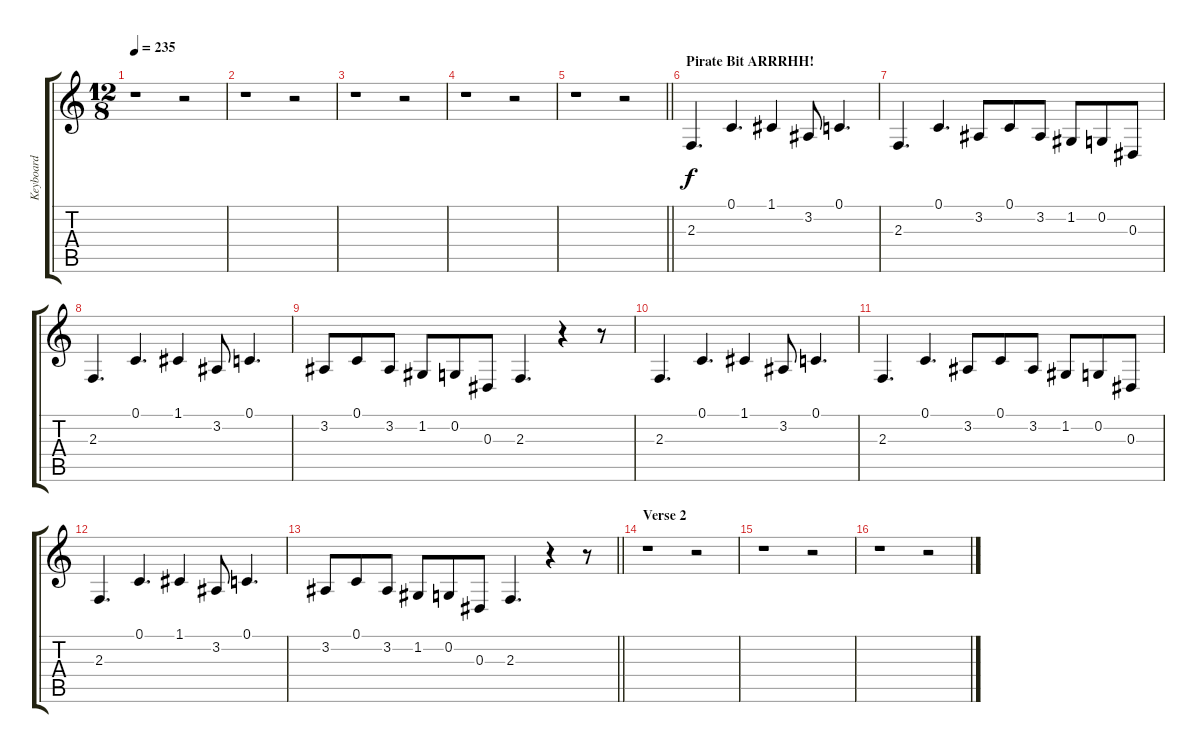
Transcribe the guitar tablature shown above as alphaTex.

\track ("Keyboard" "Keyboard") {instrument brasssection}
\staff {score tabs}
\tuning (C4 G3 Eb3 Bb2 F2 C2) {hide}
\ts (12 8)
\tempo 235
\clef g2
\ks c
r.1{dy f} r.2 |
r.1 r.2 |
r.1 r.2 |
r.1 r.2 |
\barLineRight lightlight
r.1 r.2 |
\section ("" "Pirate Bit ARRRHH!")
2.3.4{d} 0.1.4{d} 1.1.4 3.2.8 0.1.4{d} |
2.3.4{d} 0.1.4{d} 3.2.8 0.1.8 3.2.8 1.2.8 0.2.8 0.3.8 |
2.3.4{d} 0.1.4{d} 1.1.4 3.2.8 0.1.4{d} |
3.2.8 0.1.8 3.2.8 1.2.8 0.2.8 0.3.8 2.3.4{d} r.4 r.8 |
2.3.4{d} 0.1.4{d} 1.1.4 3.2.8 0.1.4{d} |
2.3.4{d} 0.1.4{d} 3.2.8 0.1.8 3.2.8 1.2.8 0.2.8 0.3.8 |
2.3.4{d} 0.1.4{d} 1.1.4 3.2.8 0.1.4{d} |
\barLineRight lightlight
3.2.8 0.1.8 3.2.8 1.2.8 0.2.8 0.3.8 2.3.4{d} r.4 r.8 |
\section ("" "Verse 2")
r.1 r.2 |
r.1 r.2 |
r.1 r.2
